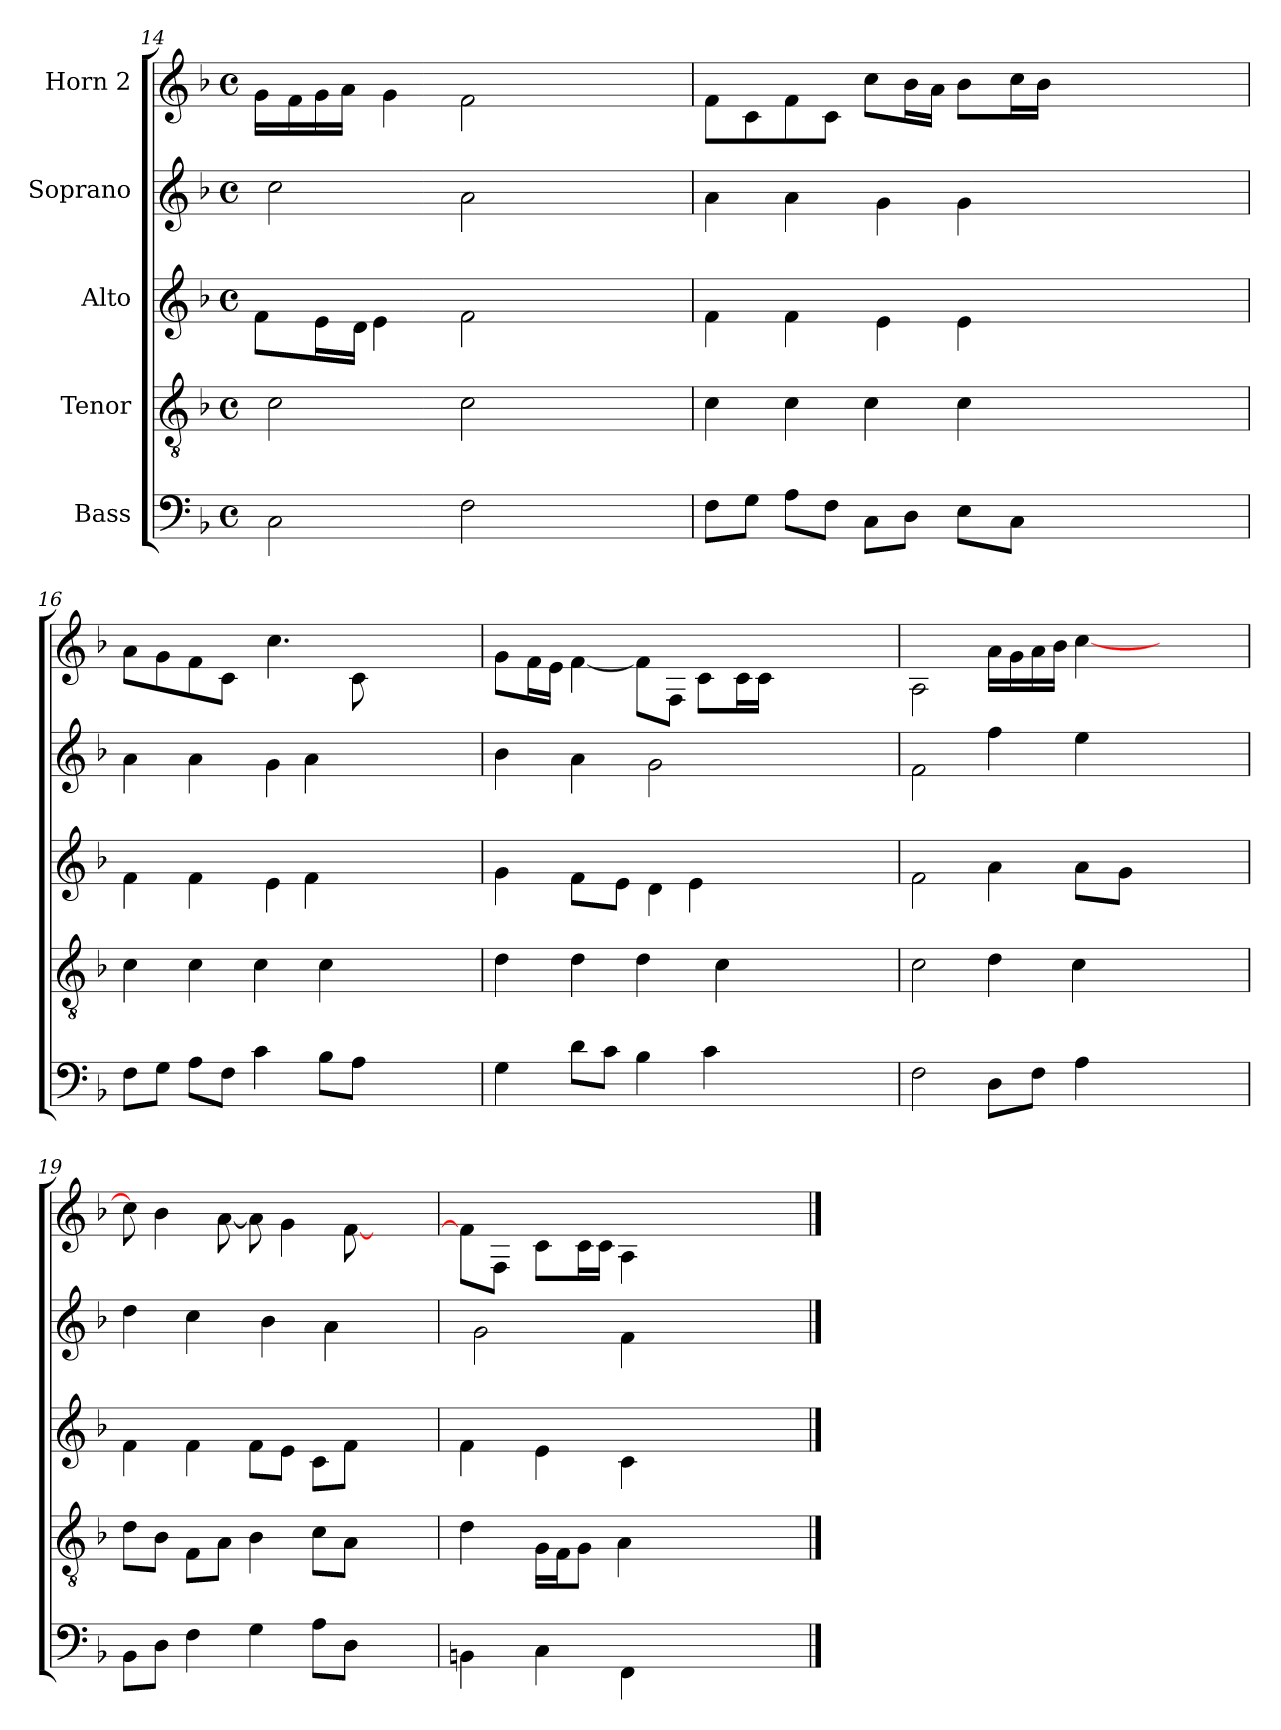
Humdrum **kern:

**kern	**text	**kern	**text	**kern	**text	**kern	**text	**kern	**text
*part5	*part5	*part4	*part4	*part3	*part3	*part2	*part2	*part1	*part1
*staff5	*staff5	*staff4	*staff4	*staff3	*staff3	*staff2	*staff2	*staff1	*staff1
*I"Bass	*	*I"Tenor	*	*I"Alto	*	*I"Soprano	*	*I"Horn 2	*
*clefF4	*	*clefGv2	*	*clefG2	*	*clefG2	*	*clefG2	*
*k[b-]	*	*k[b-]	*	*k[b-]	*	*k[b-]	*	*k[b-]	*
*F:	*	*F:	*	*F:	*	*F:	*	*F:	*
*M4/4	*	*M4/4	*	*M4/4	*	*M4/4	*	*M4/4	*
*met(c)	*	*met(c)	*	*met(c)	*	*met(c)	*	*met(c)	*
=14	=14	=14	=14	=14	=14	=14	=14	=14	=14
*^	*	*	*	*	*	*	*	*	*
*	*	*	*^	*	*	*	*	*	*	*
*	*	*	*	*	*	*^	*	*^	*	*	*
*	*	*	*	*	*	*	*	*	*	*	*	*^	*
16Cyy	2C\	.	16cyy	2c\	.	16fJyy	8f\L	.	16ccyy	2cc\	.	16gJLyy	16g\LL	.
16Cyy	.	4	16cyy	.	.	16fyy	.	.	16ccyy	.	.	16fJyy	16f\	.
16Cyy	.	5	16cyy	.	.	16ryy	16e\L	.	16ryy	.	.	16gJyy	16g\	.
16Cyy	.	6	16cyy	.	.	16eJLyy	16d\JJ	.	16eyy	.	6	16aJJyy	16a\JJ	.
4Cyy	.	5	4cyy	.	.	16dJJyy	4e\	.	16eyy	.	7	4gyy	4g\	.
.	.	.	.	.	.	4eyy	.	3	4ccyy	.	6	.	.	.
2Fyy	2F\	.	4ryy	2c\	.	.	2f\	.	.	2a\	.	2fyy	2f\	.
.	.	.	.	.	.	2fyy	.	4	2ayy	.	>3	.	.	.
.	.	.	2cyy	.	5	.	.	.	.	.	.	.	.	.
4ryy	4ryy	.	.	4ryy	.	.	8.ryy	.	.	8.ryy	.	4ryy	4ryy	.
.	.	.	.	.	.	8.ryy	.	.	8.ryy	.	.	.	.	.
.	.	.	.	.	.	.	16ryy	.	.	16ryy	.	.	.	.
=15	=15	=15	=15	=15	=15	=15	=15	=15	=15	=15	=15	=15	=15	=15
8FJyy	8F\L	.	8cyy	4c\	.	8fyy	4f\	.	8ayy	4a\	.	8fJyy	8f\L	.
8GJyy	8G\J	.	8cyy	.	4	8fyy	.	.	8ayy	.	.	8cJyy	8c\	.
8AJyy	8A\L	.	8cyy	4c\	.	8ryy	4f\	.	8ryy	4a\	.	8fJyy	8f\	.
8FJyy	8F\J	.	8cyy	.	5	8fyy	.	.	8ayy	.	.	8cJyy	8c\J	.
8CJyy	8C\L	.	8cyy	4c\	.	8fyy	4e\	.	8ayy	4g\	.	8ccJyy	8cc\L	.
16DJyy	8D\J	.	16Dyy	.	.	8ryy	.	.	8ryy	.	.	16b-JLyy	16b-\L	.
16Dyy	.	5	16Dyy	.	7	.	.	.	.	.	.	16aJJyy	16a\JJ	.
8EJyy	8E\L	.	16ryy	4c\	.	8eyy	4e\	.	8gyy	4g\	.	8b-Jyy	8b-\L	.
.	.	.	8cyy	.	6	.	.	.	.	.	.	.	.	.
16CJyy	8C\J	.	.	.	.	16eyy	.	.	16gyy	.	.	16ccJLyy	16cc\L	.
16Cyy	.	7	16Cyy	.	.	16eyy	.	.	16gyy	.	.	16b-JJyy	16b-\JJ	.
2ryy	2ryy	.	16Cyy	4.ryy	8	8ryy	2ryy	.	8ryy	2ryy	.	2ryy	2ryy	.
.	.	.	16ryy	.	.	.	.	.	.	.	.	.	.	.
.	.	.	4.ryy	.	.	8eyy	.	.	8gyy	.	.	.	.	.
.	.	.	.	.	.	16eyy	.	.	16gyy	.	.	.	.	.
.	.	.	.	.	.	16eyy	.	.	16gyy	.	.	.	.	.
.	.	.	.	8ryy	.	8ryy	.	.	8ryy	.	.	.	.	.
=16	=16	=16	=16	=16	=16	=16	=16	=16	=16	=16	=16	=16	=16	=16
8FJyy	8F\L	.	8cyy	4c\	.	8fyy	4f\	.	8ayy	4a\	.	8aJyy	8a\L	.
8GJyy	8G\J	.	8cyy	.	4	8fyy	.	.	8ayy	.	.	8gJyy	8g\	.
8AJyy	8A\L	.	8cyy	4c\	.	8ryy	4f\	.	8ryy	4a\	.	8fJyy	8f\	.
8FJyy	8F\J	.	8cyy	.	5	8fyy	.	.	8ayy	.	.	8cJyy	8c\J	.
4cyy	4c\	.	4cyy	4c\	.	8fyy	4e\	.	8ayy	4g\	.	4ccyy	4.cc\	.
.	.	.	.	.	.	8ryy	.	.	8ryy	.	.	.	.	.
8B-Jyy	8B-\L	.	8cyy	4c\	.	4eyy	4f\	.	4gyy	4a\	.	8ayy	.	3
8AJyy	8A\J	.	8cyy	.	3	.	.	.	.	.	.	8cyy	8c\	.
4.ryy	4.ryy	.	4.ryy	4.ryy	.	8fyy	4.ryy	4	8ayy	4.ryy	=3	4.ryy	4.ryy	.
.	.	.	.	.	.	8fyy	.	.	8ayy	.	.	.	.	.
.	.	.	.	.	.	8ryy	.	.	8ryy	.	.	.	.	.
=17	=17	=17	=17	=17	=17	=17	=17	=17	=17	=17	=17	=17	=17	=17
8Gyy	4G\	.	8dyy	4d\	.	8gyy	4g\	.	8b-yy	4b-\	.	8gJyy	8g\L	.
16fyy	.	7	16dyy	.	.	16gyy	.	.	16b-yy	.	.	16fJLyy	16f\L	.
16fyy	.	6	16dyy	.	.	16gyy	.	.	16b-yy	.	.	16eJJyy	16e\JJ	.
8dJyy	8d\L	.	8ryy	4d\	.	8ryy	8f\L	.	8ryy	4a\	.	[8fyy	[4f\	.
8cJyy	8c\J	.	8dyy	.	1	8fJyy	8e\J	.	8ayy	.	=3	8fyy	.	.
8B-yy	4B-\	.	8dyy	4d\	.	8eJyy	4d\	.	8ayy	2g\	.	8ryy	8f\L]	.
8B-yy	.	4	8dyy	.	3	8dyy	.	1	8gyy	.	=4	8fJyy]	8F\J	.
8cyy	4c\	.	8dyy	4c\	.	8dyy	4e\	.	8gyy	.	.	8FJyy	8c\L	.
16cyy	.	.	8ryy	.	.	8ryy	.	.	16gyy	.	.	8cJyy	16c\L	.
16cyy	.	.	.	.	.	.	.	.	16gyy	.	.	.	16c\JJ	.
4.ryy	4.ryy	.	8cyy	4.ryy	>1	8eyy	4.ryy	<3	8ryy	4.ryy	.	16cJLyy	4ryy	.
.	.	.	.	.	.	.	.	.	.	.	.	16cJJyy	.	.
.	.	.	16cyy	.	.	16eyy	.	.	8eyy	.	3	4ryy	.	.
.	.	.	16cyy	.	.	16eyy	.	.	.	.	.	.	.	.
.	.	.	8ryy	.	.	8ryy	.	.	8ryy	.	.	.	8ryy	.
=18	=18	=18	=18	=18	=18	=18	=18	=18	=18	=18	=18	=18	=18	=18
2Fyy	2F\	.	2cyy	2c\	.	2fyy	2f\	.	2fyy	2f\	.	2Ayy	2A\	.
16DJyy	8D\L	.	16dyy	4d\	.	16ayy	4a\	.	16ffyy	4ff\	.	16aJLyy	16a\LL	.
16Dyy	.	4	16dyy	.	.	16ayy	.	.	16ffyy	.	.	16gJyy	16g\	.
16FJyy	8F\J	.	16Fyy	.	.	16ayy	.	.	16ffyy	.	.	16aJyy	16a\	.
16Fyy	.	4	16ryy	.	.	16ayy	.	.	16ffyy	.	.	16b-JJyy	16b-\JJ	.
8Ayy	4A\	.	16Fyy	4c\	.	8.ryy	8a\L	.	8.ryy	4ee\	.	[8ccyy	[4cc\	.
.	.	.	16ryy	.	.	.	.	.	.	.	.	.	.	.
8Ayy	.	.	8cyy	.	>3	.	8g\J	.	.	.	.	8ccyy	.	.
.	.	.	.	.	.	8aJyy	.	6	8eeyy	.	5	.	.	.
8ryy	8ryy	.	8cyy	4ryy	.	.	16ryy	.	.	16ryy	.	8ryy	8ryy	.
.	.	.	.	.	.	8gJyy	8.ryy	5	8eeyy	8.ryy	6	.	.	.
8ryy	8ryy	.	8ryy	.	.	.	.	.	.	.	.	8ryy	8ryy	.
.	.	.	.	.	.	16ryy	.	.	16ryy	.	.	.	.	.
=19	=19	=19	=19	=19	=19	=19	=19	=19	=19	=19	=19	=19	=19	=19
8BB-Jyy	8BB-\L	.	8dJyy	8d\L	.	8fyy	4f\	.	8ddyy	4dd\	.	8ccyy]	8cc\]	.
8DJyy	8D\J	.	8B-Jyy	8B-\J	.	8fyy	.	5	8ddyy	.	.	8b-yy	4b-\	.
8Fyy	4F\	.	8FJyy	8F\L	.	8fyy	4f\	.	8ryy	4cc\	.	8b-yy	.	2
8Fyy	.	10	8AJyy	8A\J	.	8fyy	.	6	8ccyy	.	5	[8ayy	[8a\	.
8Gyy	4G\	.	8B-yy	4B-\	.	8fJyy	8f\L	.	8ccyy	4b-\	.	8ayy]	8a\]	.
8Gyy	.	8	8B-yy	.	.	8eJyy	8e\J	.	8ryy	.	.	8gyy	4g\	.
8AJyy	8A\L	.	8ryy	8c\L	.	8cJyy	8c\L	.	8b-yy	4a\	.	8gyy	.	2
8DJyy	8D\J	.	8cJyy	8A\J	.	8fJyy	8f\J	.	8b-yy	.	5	[8fyy	[8f\	.
4ryy	4ryy	.	8AJyy	8ryy	↘5	4ryy	4ryy	.	8ayy	4ryy	↘6	4ryy	4ryy	.
.	.	.	8ryy	8ryy	.	.	.	.	8ayy	.	3	.	.	.
=20	=20	=20	=20	=20	=20	=20	=20	=20	=20	=20	=20	=20	=20	=20
8BByy	4BBn\	.	8dyy	4d\	.	8fyy	4f\	.	8gyy	2g\	.	8fJyy]	8f\L]	.
8BByy	.	5	8dyy	.	.	8fyy	.	.	8gyy	.	.	16cyy	8F\J	.
.	.	.	.	.	.	.	.	.	.	.	.	8FJyy	.	9
16Cyy	4C\	.	8ryy	16G\LL	.	8ryy	4e\	.	16eyy	.	.	.	8c\L	.
16Cyy	.	.	.	16F\J	.	.	.	.	16gyy	.	.	16cJyy	.	5
16ryy	.	.	16GJLyy	8G\J	.	16eyy	.	↘6	16gyy	.	.	16ryy	16c\L	.
16cyy	.	.	16Gyy	.	.	16eyy	.	.	8ryy	.	.	16cJLyy	16c\JJ	.
16cyy	4FF\	.	16FJJyy	4A\	.	16eyy	4c\	.	.	4f\	.	16cJJyy	4A\	.
4FFyy	.	↘10	16GJyy	.	5	16eyy	.	6	16eyy	.	3	4Ayy	.	↘6
.	.	.	16ryy	.	.	16ryy	.	.	8.ryy	.	.	.	.	.
.	.	.	4Ayy	.	<10	4cyy	.	>3	.	.	.	.	.	.
.	4ryy	.	.	8ryy	.	.	8ryy	.	.	4ryy	.	.	4ryy	.
4ryy	.	.	.	.	.	.	.	.	4fyy	.	↘4	4ryy	.	.
.	.	.	.	8.ryy	.	.	8.ryy	.	.	.	.	.	.	.
.	.	.	8ryy	.	.	8ryy	.	.	.	.	.	.	.	.
.	16ryy	.	.	.	.	.	.	.	.	16ryy	.	.	16ryy	.
*v	*v	*	*	*	*	*v	*v	*	*v	*v	*	*v	*v	*
*	*	*v	*v	*	*	*	*	*	*	*
==	==	==	==	==	==	==	==	==	==
*-	*-	*-	*-	*-	*-	*-	*-	*-	*-
